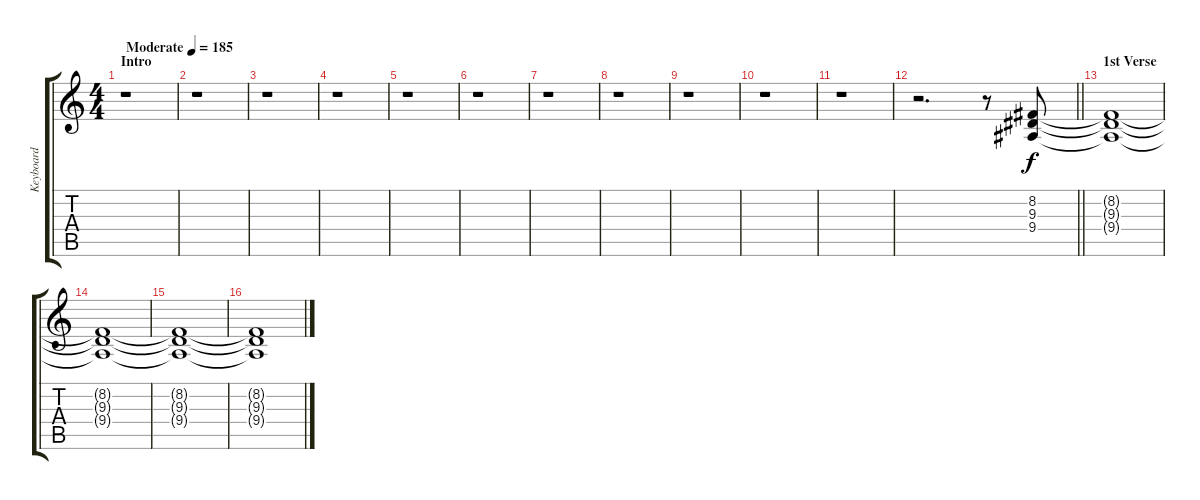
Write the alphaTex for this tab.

\track ("Keyboard" "Keyboard") {instrument pad4choir}
\staff {score tabs}
\tuning (Eb4 Bb3 Gb3 Db3 Ab2 Eb2) {hide}
\ts (4 4)
\section ("" "Intro")
\tempo (185 "Moderate")
\clef g2
\ks c
r.1{dy f instrument pad4choir} |
r.1 |
r.1 |
r.1 |
r.1 |
r.1 |
r.1 |
r.1 |
r.1 |
r.1 |
r.1 |
\barLineRight lightlight
r.2{d} r.8 (8.2 9.3 9.4).8{volume 5 instrument pad4choir} |
\section ("" "1st Verse")
(8.2{t} 9.3{t} 9.4{t}).1 |
(8.2{t} 9.3{t} 9.4{t}).1 |
(8.2{t} 9.3{t} 9.4{t}).1 |
(8.2{t} 9.3{t} 9.4{t}).1
